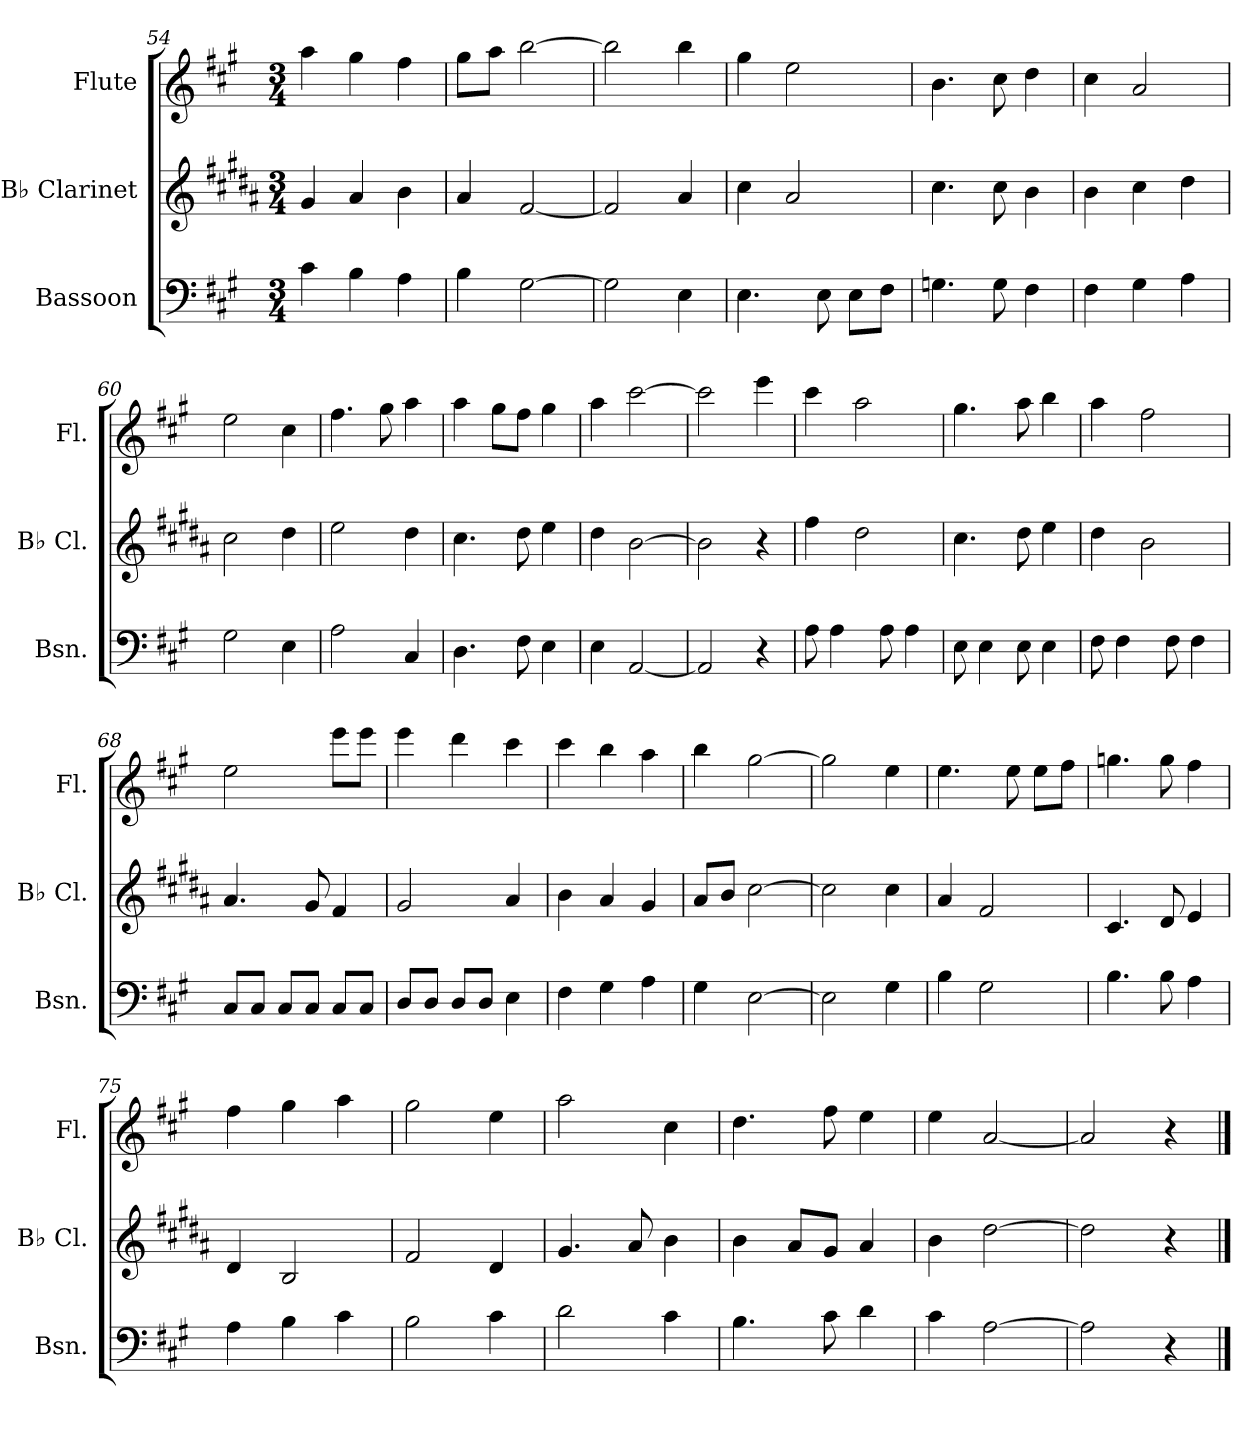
**kern	**kern	**kern
*part3	*part2	*part1
*staff3	*staff2	*staff1
*I"Bassoon	*I"B♭ Clarinet	*I"Flute
*I'Bsn.	*I'B♭ Cl.	*I'Fl.
*clefF4	*clefG2	*clefG2
*	*ITrd1c2	*
*k[f#c#g#]	*k[f#c#g#]	*k[f#c#g#]
*M3/4	*M3/4	*M3/4
=54	=54	=54
4c#\	4f#/	4aa\
4B\	4g#/	4gg#\
4A\	4a\	4ff#\
=55	=55	=55
4B\	4g#/	8gg#\L
.	.	8aa\J
[2G#\	[2e/	[2bb\
=56	=56	=56
2G#\]	2e/]	2bb\]
4E\	4g#/	4bb\
=57	=57	=57
4.E\	4b\	4gg#\
.	2g#/	2ee\
8E\	.	.
8E\L	.	.
8F#\J	.	.
=58	=58	=58
4.Gn\	4.b\	4.b\
8G\	8b\	8cc#\
4F#\	4a\	4dd\
=59	=59	=59
4F#\	4a\	4cc#\
4G#\	4b\	2a/
4A\	4cc#\	.
!!LO:PB:g=z
=60	=60	=60
2G#\	2b\	2ee\
4E\	4cc#\	4cc#\
=61	=61	=61
2A\	2dd\	4.ff#\
.	.	8gg#\
4C#/	4cc#\	4aa\
=62	=62	=62
4.D\	4.b\	4aa\
.	.	8gg#\L
8F#\	8cc#\	8ff#\J
4E\	4dd\	4gg#\
=63	=63	=63
4E\	4cc#\	4aa\
[2AA/	[2a\	[2ccc#\
=64	=64	=64
2AA/]	2a\]	2ccc#\]
4r	4r	4eee\
=65	=65	=65
8A\	4ee\	4ccc#\
4A\	.	.
.	2cc#\	2aa\
8A\	.	.
4A\	.	.
=66	=66	=66
8E\	4.b\	4.gg#\
4E\	.	.
8E\	8cc#\	8aa\
4E\	4dd\	4bb\
=67	=67	=67
8F#\	4cc#\	4aa\
4F#\	.	.
.	2a\	2ff#\
8F#\	.	.
4F#\	.	.
!!LO:LB:g=z
=68	=68	=68
8C#/L	4.g#/	2ee\
8C#/J	.	.
8C#/L	.	.
8C#/J	8f#/	.
8C#/L	4e/	8eee\L
8C#/J	.	8eee\J
=69	=69	=69
8D/L	2f#/	4eee\
8D/J	.	.
8D/L	.	4ddd\
8D/J	.	.
4E\	4g#/	4ccc#\
=70	=70	=70
4F#\	4a\	4ccc#\
4G#\	4g#/	4bb\
4A\	4f#/	4aa\
=71	=71	=71
4G#\	8g#/L	4bb\
.	8a/J	.
[2E\	[2b\	[2gg#\
=72	=72	=72
2E\]	2b\]	2gg#\]
4G#\	4b\	4ee\
=73	=73	=73
4B\	4g#/	4.ee\
2G#\	2e/	.
.	.	8ee\
.	.	8ee\L
.	.	8ff#\J
=74	=74	=74
4.B\	4.B/	4.ggn\
8B\	8c#/	8gg\
4A\	4d/	4ff#\
=75	=75	=75
4A\	4c#/	4ff#\
4B\	2A/	4gg#\
4c#\	.	4aa\
!!LO:LB:g=z
=76	=76	=76
2B\	2e/	2gg#\
4c#\	4c#/	4ee\
=77	=77	=77
2d\	4.f#/	2aa\
.	8g#/	.
4c#\	4a\	4cc#\
=78	=78	=78
4.B\	4a\	4.dd\
.	8g#/L	.
8c#\	8f#/J	8ff#\
4d\	4g#/	4ee\
=79	=79	=79
4c#\	4a\	4ee\
[2A\	[2cc#\	[2a/
=80	=80	=80
2A\]	2cc#\]	2a/]
4r	4r	4r
==	==	==
*-	*-	*-
